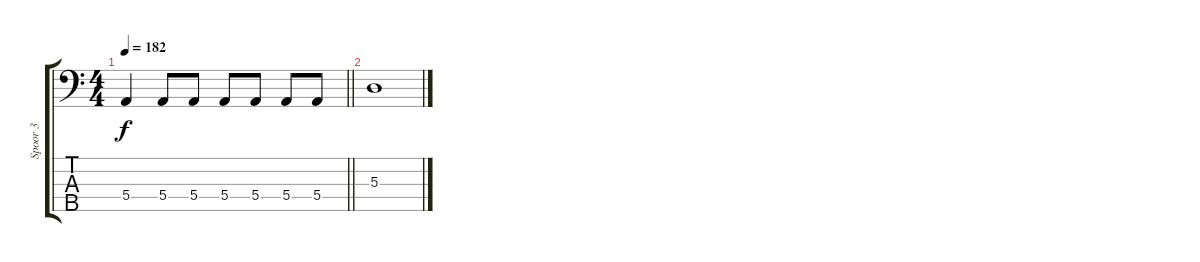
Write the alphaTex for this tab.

\track ("Spoor 3" "Spoor 3") {instrument electricbassfinger}
\staff {score tabs}
\tuning (G2 D2 A1 E1 B0) {hide}
\ts (4 4)
\tempo 182
\clef f4
\barLineRight lightlight
\ks c
5.4.4{dy f} 5.4.8 5.4.8 5.4.8 5.4.8 5.4.8 5.4.8 |
5.3.1
